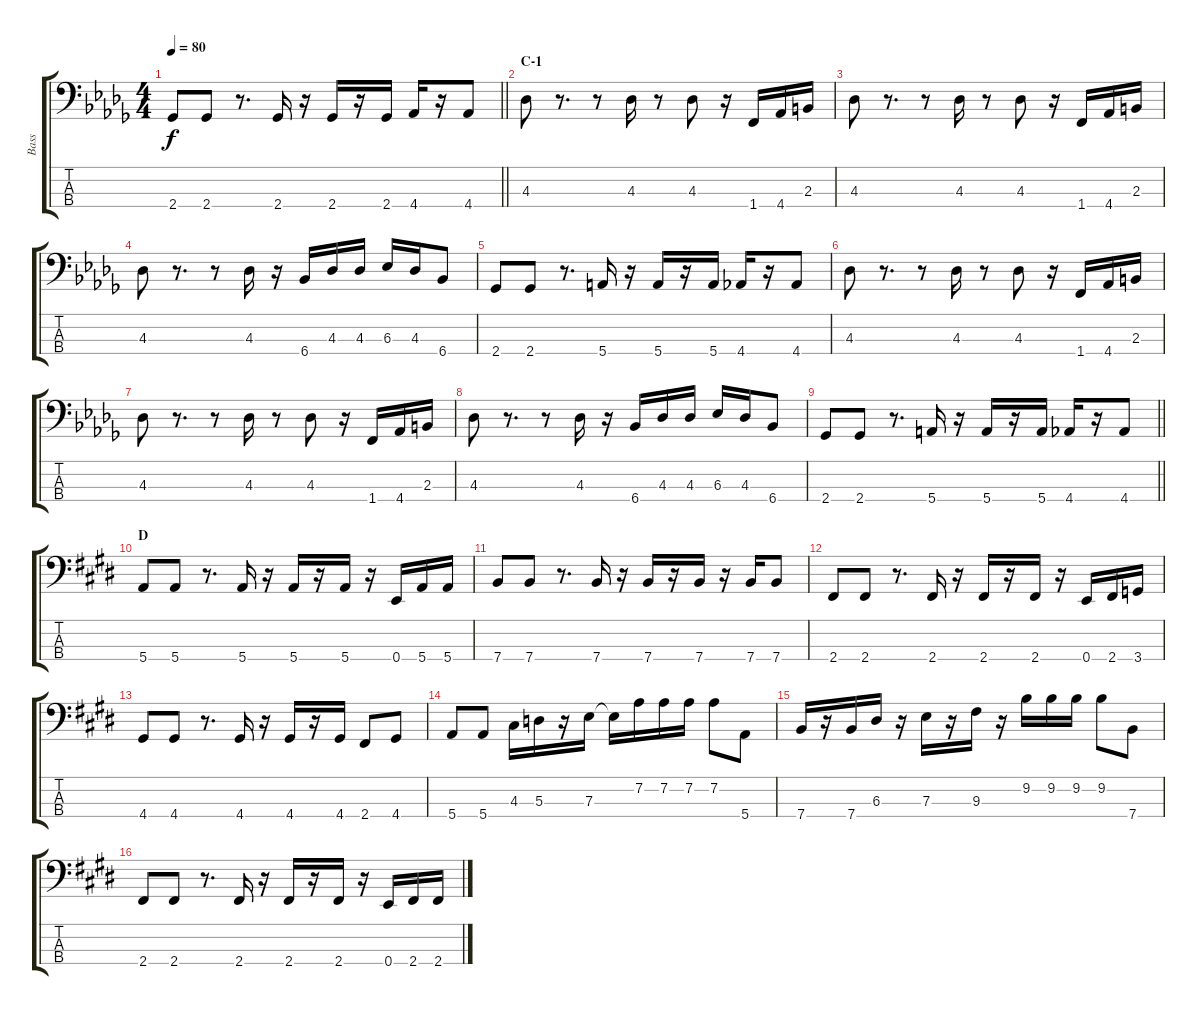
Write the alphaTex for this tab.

\track ("Bass" "Bass") {instrument electricbassfinger}
\staff {score tabs}
\tuning (G2 D2 A1 E1) {hide}
\ts (4 4)
\tempo 80
\clef f4
\barLineRight lightlight
\ks db
2.4.8{dy f} 2.4.8 r.8{d} 2.4.16 r.16 2.4.16 r.16 2.4.16 4.4.16 r.16 4.4.8 |
\section ("" "C-1")
4.3.8 r.8{d} r.8 4.3.16 r.8 4.3.8 r.16 1.4.16 4.4.16 2.3.16 |
4.3.8 r.8{d} r.8 4.3.16 r.8 4.3.8 r.16 1.4.16 4.4.16 2.3.16 |
4.3.8 r.8{d} r.8 4.3.16 r.16 6.4.16 4.3.16 4.3.16 6.3.16 4.3.16 6.4.8 |
2.4.8 2.4.8 r.8{d} 5.4.16 r.16 5.4.16 r.16 5.4.16 4.4.16 r.16 4.4.8 |
4.3.8 r.8{d} r.8 4.3.16 r.8 4.3.8 r.16 1.4.16 4.4.16 2.3.16 |
4.3.8 r.8{d} r.8 4.3.16 r.8 4.3.8 r.16 1.4.16 4.4.16 2.3.16 |
4.3.8 r.8{d} r.8 4.3.16 r.16 6.4.16 4.3.16 4.3.16 6.3.16 4.3.16 6.4.8 |
\barLineRight lightlight
2.4.8 2.4.8 r.8{d} 5.4.16 r.16 5.4.16 r.16 5.4.16 4.4.16 r.16 4.4.8 |
\section ("" "D")
\ks e
5.4.8 5.4.8 r.8{d} 5.4.16 r.16 5.4.16 r.16 5.4.16 r.16 0.4.16 5.4.16 5.4.16 |
7.4.8 7.4.8 r.8{d} 7.4.16 r.16 7.4.16 r.16 7.4.16 r.16 7.4.16 7.4.8 |
2.4.8 2.4.8 r.8{d} 2.4.16 r.16 2.4.16 r.16 2.4.16 r.16 0.4.16 2.4.16 3.4.16 |
4.4.8 4.4.8 r.8{d} 4.4.16 r.16 4.4.16 r.16 4.4.16 2.4.8 4.4.8 |
5.4.8 5.4.8 4.3.16 5.3.16 r.16 7.3.16 7.3{t}.16 7.2.16 7.2.16 7.2.16 7.2.8 5.4.8 |
7.4.16 r.16 7.4.16 6.3.16 r.16 7.3.16 r.16 9.3.16 r.16 9.2.16 9.2.16 9.2.16 9.2.8 7.4.8 |
2.4.8 2.4.8 r.8{d} 2.4.16 r.16 2.4.16 r.16 2.4.16 r.16 0.4.16 2.4.16 2.4.16
